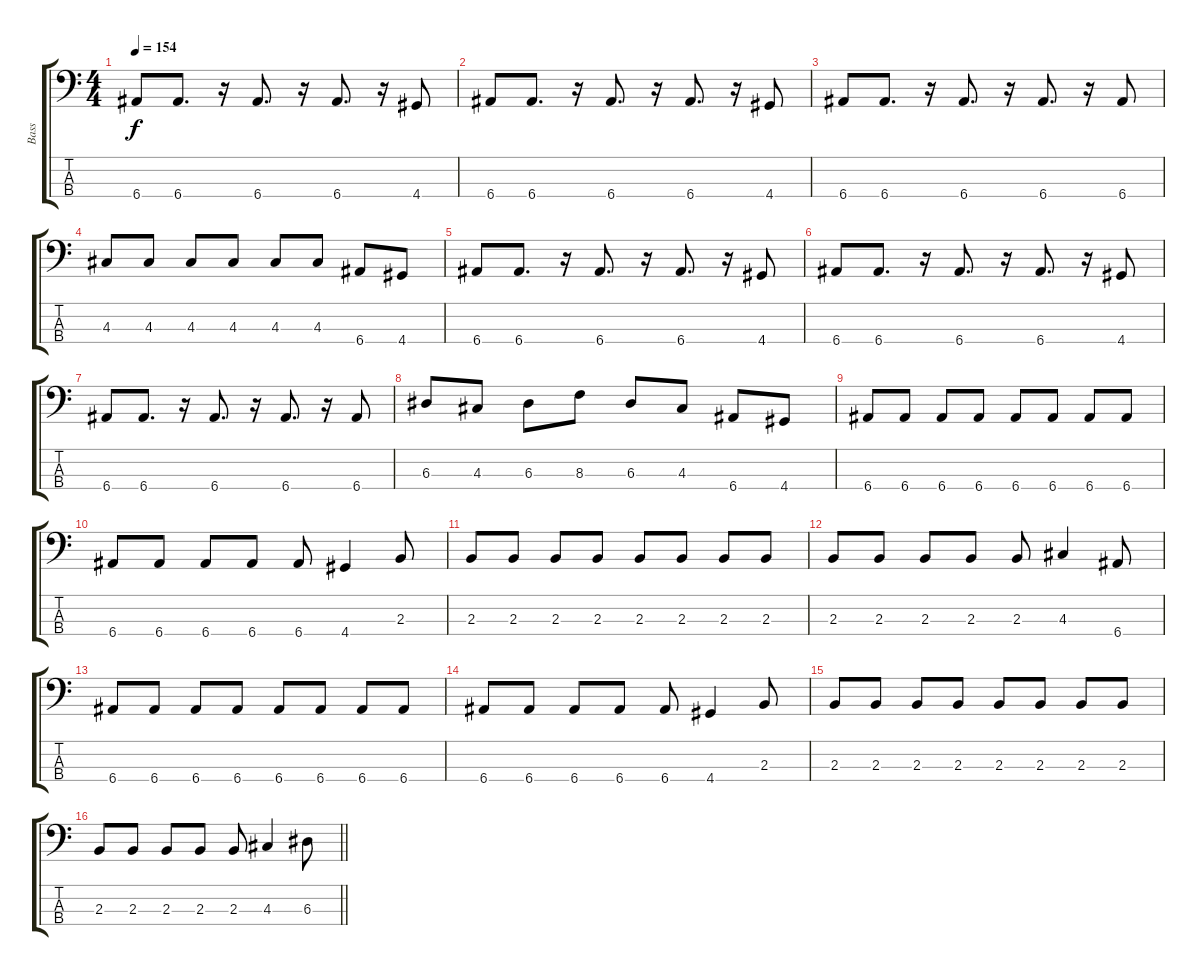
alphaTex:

\track ("Bass" "Bass") {instrument slapbass2}
\staff {score tabs}
\tuning (G2 D2 A1 E1) {hide}
\ts (4 4)
\tempo 154
\clef f4
\ks c
6.4.8{dy f} 6.4.8{d} r.16 6.4.8{d} r.16 6.4.8{d} r.16 4.4.8 |
6.4.8 6.4.8{d} r.16 6.4.8{d} r.16 6.4.8{d} r.16 4.4.8 |
6.4.8 6.4.8{d} r.16 6.4.8{d} r.16 6.4.8{d} r.16 6.4.8 |
4.3.8 4.3.8 4.3.8 4.3.8 4.3.8 4.3.8 6.4.8 4.4.8 |
6.4.8 6.4.8{d} r.16 6.4.8{d} r.16 6.4.8{d} r.16 4.4.8 |
6.4.8 6.4.8{d} r.16 6.4.8{d} r.16 6.4.8{d} r.16 4.4.8 |
6.4.8 6.4.8{d} r.16 6.4.8{d} r.16 6.4.8{d} r.16 6.4.8 |
6.3.8 4.3.8 6.3.8 8.3.8 6.3.8 4.3.8 6.4.8 4.4.8 |
6.4.8 6.4.8 6.4.8 6.4.8 6.4.8 6.4.8 6.4.8 6.4.8 |
6.4.8 6.4.8 6.4.8 6.4.8 6.4.8 4.4.4 2.3.8 |
2.3.8 2.3.8 2.3.8 2.3.8 2.3.8 2.3.8 2.3.8 2.3.8 |
2.3.8 2.3.8 2.3.8 2.3.8 2.3.8 4.3.4 6.4.8 |
6.4.8 6.4.8 6.4.8 6.4.8 6.4.8 6.4.8 6.4.8 6.4.8 |
6.4.8 6.4.8 6.4.8 6.4.8 6.4.8 4.4.4 2.3.8 |
2.3.8 2.3.8 2.3.8 2.3.8 2.3.8 2.3.8 2.3.8 2.3.8 |
\barLineRight lightlight
2.3.8 2.3.8 2.3.8 2.3.8 2.3.8 4.3.4 6.3.8
